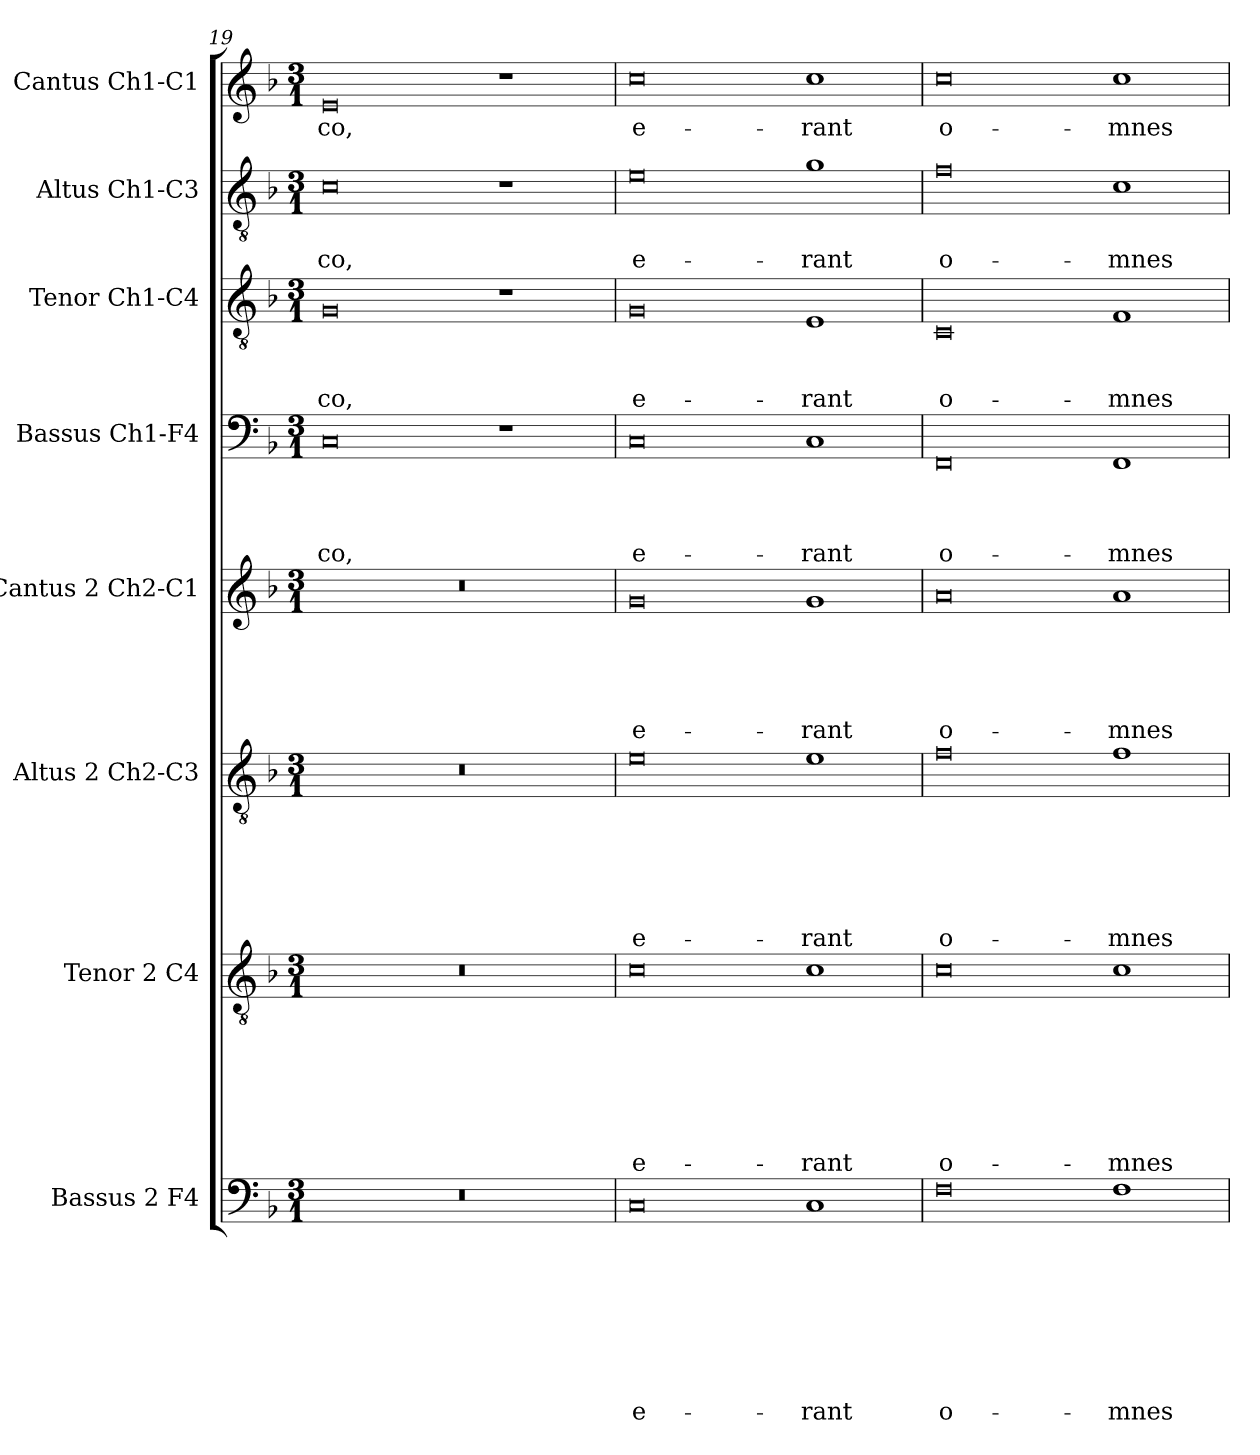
**kern	**text	**text	**text	**text	**text	**text	**text	**text	**kern	**text	**text	**text	**text	**text	**text	**text	**kern	**text	**text	**text	**text	**text	**text	**kern	**text	**text	**text	**text	**text	**kern	**text	**text	**text	**text	**kern	**text	**text	**text	**kern	**text	**text	**kern	**text
*part8	*part8	*part8	*part8	*part8	*part8	*part8	*part8	*part8	*part7	*part7	*part7	*part7	*part7	*part7	*part7	*part7	*part6	*part6	*part6	*part6	*part6	*part6	*part6	*part5	*part5	*part5	*part5	*part5	*part5	*part4	*part4	*part4	*part4	*part4	*part3	*part3	*part3	*part3	*part2	*part2	*part2	*part1	*part1
*staff8	*staff8	*staff8	*staff8	*staff8	*staff8	*staff8	*staff8	*staff8	*staff7	*staff7	*staff7	*staff7	*staff7	*staff7	*staff7	*staff7	*staff6	*staff6	*staff6	*staff6	*staff6	*staff6	*staff6	*staff5	*staff5	*staff5	*staff5	*staff5	*staff5	*staff4	*staff4	*staff4	*staff4	*staff4	*staff3	*staff3	*staff3	*staff3	*staff2	*staff2	*staff2	*staff1	*staff1
*I"Bassus 2 F4	*	*	*	*	*	*	*	*	*I"Tenor 2 C4	*	*	*	*	*	*	*	*I"Altus 2 Ch2-C3	*	*	*	*	*	*	*I"Cantus 2 Ch2-C1	*	*	*	*	*	*I"Bassus  Ch1-F4	*	*	*	*	*I"Tenor Ch1-C4	*	*	*	*I"Altus  Ch1-C3	*	*	*I"Cantus Ch1-C1	*
*I'B2	*	*	*	*	*	*	*	*	*I'T2	*	*	*	*	*	*	*	*I'A2	*	*	*	*	*	*	*I'C2	*	*	*	*	*	*I'B	*	*	*	*	*I'T	*	*	*	*I'A	*	*	*I'C	*
*clefF4	*	*	*	*	*	*	*	*	*clefGv2	*	*	*	*	*	*	*	*clefGv2	*	*	*	*	*	*	*clefG2	*	*	*	*	*	*clefF4	*	*	*	*	*clefGv2	*	*	*	*clefGv2	*	*	*clefG2	*
*k[b-]	*	*	*	*	*	*	*	*	*k[b-]	*	*	*	*	*	*	*	*k[b-]	*	*	*	*	*	*	*k[b-]	*	*	*	*	*	*k[b-]	*	*	*	*	*k[b-]	*	*	*	*k[b-]	*	*	*k[b-]	*
*F:	*	*	*	*	*	*	*	*	*F:	*	*	*	*	*	*	*	*F:	*	*	*	*	*	*	*F:	*	*	*	*	*	*F:	*	*	*	*	*F:	*	*	*	*F:	*	*	*F:	*
*M3/1	*	*	*	*	*	*	*	*	*M3/1	*	*	*	*	*	*	*	*M3/1	*	*	*	*	*	*	*M3/1	*	*	*	*	*	*M3/1	*	*	*	*	*M3/1	*	*	*	*M3/1	*	*	*M3/1	*
=19	=19	=19	=19	=19	=19	=19	=19	=19	=19	=19	=19	=19	=19	=19	=19	=19	=19	=19	=19	=19	=19	=19	=19	=19	=19	=19	=19	=19	=19	=19	=19	=19	=19	=19	=19	=19	=19	=19	=19	=19	=19	=19	=19
!	!	!	!	!	!	!	!	!	!	!	!	!	!	!	!	!	!	!	!	!	!	!	!	!	!	!	!	!	!	!	!	!	!	!LO:LY:b	!	!	!	!LO:LY:b	!	!	!LO:LY:b	!	!LO:LY:b
0.r	.	.	.	.	.	.	.	.	0.r	.	.	.	.	.	.	.	0.r	.	.	.	.	.	.	0.r	.	.	.	.	.	0C	.	.	.	-co,	0G	.	.	-co,	0c	.	-co,	0e	-co,
.	.	.	.	.	.	.	.	.	.	.	.	.	.	.	.	.	.	.	.	.	.	.	.	.	.	.	.	.	.	1r	.	.	.	.	1r	.	.	.	1r	.	.	1r	.
=20	=20	=20	=20	=20	=20	=20	=20	=20	=20	=20	=20	=20	=20	=20	=20	=20	=20	=20	=20	=20	=20	=20	=20	=20	=20	=20	=20	=20	=20	=20	=20	=20	=20	=20	=20	=20	=20	=20	=20	=20	=20	=20	=20
!	!	!	!	!	!	!	!	!LO:LY:b	!	!	!	!	!	!	!	!LO:LY:b	!	!	!	!	!	!	!LO:LY:b	!	!	!	!	!	!LO:LY:b	!	!	!	!	!LO:LY:b	!	!	!	!LO:LY:b	!	!	!LO:LY:b	!	!LO:LY:b
0C	.	.	.	.	.	.	.	e-	0c	.	.	.	.	.	.	e-	0e	.	.	.	.	.	e-	0g	.	.	.	.	e-	0C	.	.	.	e-	0G	.	.	e-	0e	.	e-	0cc	e-
!	!	!	!	!	!	!	!	!LO:LY:b	!	!	!	!	!	!	!	!LO:LY:b	!	!	!	!	!	!	!LO:LY:b	!	!	!	!	!	!LO:LY:b	!	!	!	!	!LO:LY:b	!	!	!	!LO:LY:b	!	!	!LO:LY:b	!	!LO:LY:b
1C	.	.	.	.	.	.	.	-rant	1c	.	.	.	.	.	.	-rant	1e	.	.	.	.	.	-rant	1g	.	.	.	.	-rant	1C	.	.	.	-rant	1E	.	.	-rant	1g	.	-rant	1cc	-rant
=21	=21	=21	=21	=21	=21	=21	=21	=21	=21	=21	=21	=21	=21	=21	=21	=21	=21	=21	=21	=21	=21	=21	=21	=21	=21	=21	=21	=21	=21	=21	=21	=21	=21	=21	=21	=21	=21	=21	=21	=21	=21	=21	=21
!	!	!	!	!	!	!	!	!LO:LY:b	!	!	!	!	!	!	!	!LO:LY:b	!	!	!	!	!	!	!LO:LY:b	!	!	!	!	!	!LO:LY:b	!	!	!	!	!LO:LY:b	!	!	!	!LO:LY:b	!	!	!LO:LY:b	!	!LO:LY:b
0F	.	.	.	.	.	.	.	o-	0c	.	.	.	.	.	.	o-	0f	.	.	.	.	.	o-	0a	.	.	.	.	o-	0FF	.	.	.	o-	0C	.	.	o-	0f	.	o-	0cc	o-
!	!	!	!	!	!	!	!	!LO:LY:b	!	!	!	!	!	!	!	!LO:LY:b	!	!	!	!	!	!	!LO:LY:b	!	!	!	!	!	!LO:LY:b	!	!	!	!	!LO:LY:b	!	!	!	!LO:LY:b	!	!	!LO:LY:b	!	!LO:LY:b
1F	.	.	.	.	.	.	.	-mnes	1c	.	.	.	.	.	.	-mnes	1f	.	.	.	.	.	-mnes	1a	.	.	.	.	-mnes	1FF	.	.	.	-mnes	1F	.	.	-mnes	1c	.	-mnes	1cc	-mnes
=	=	=	=	=	=	=	=	=	=	=	=	=	=	=	=	=	=	=	=	=	=	=	=	=	=	=	=	=	=	=	=	=	=	=	=	=	=	=	=	=	=	=	=
*-	*-	*-	*-	*-	*-	*-	*-	*-	*-	*-	*-	*-	*-	*-	*-	*-	*-	*-	*-	*-	*-	*-	*-	*-	*-	*-	*-	*-	*-	*-	*-	*-	*-	*-	*-	*-	*-	*-	*-	*-	*-	*-	*-
